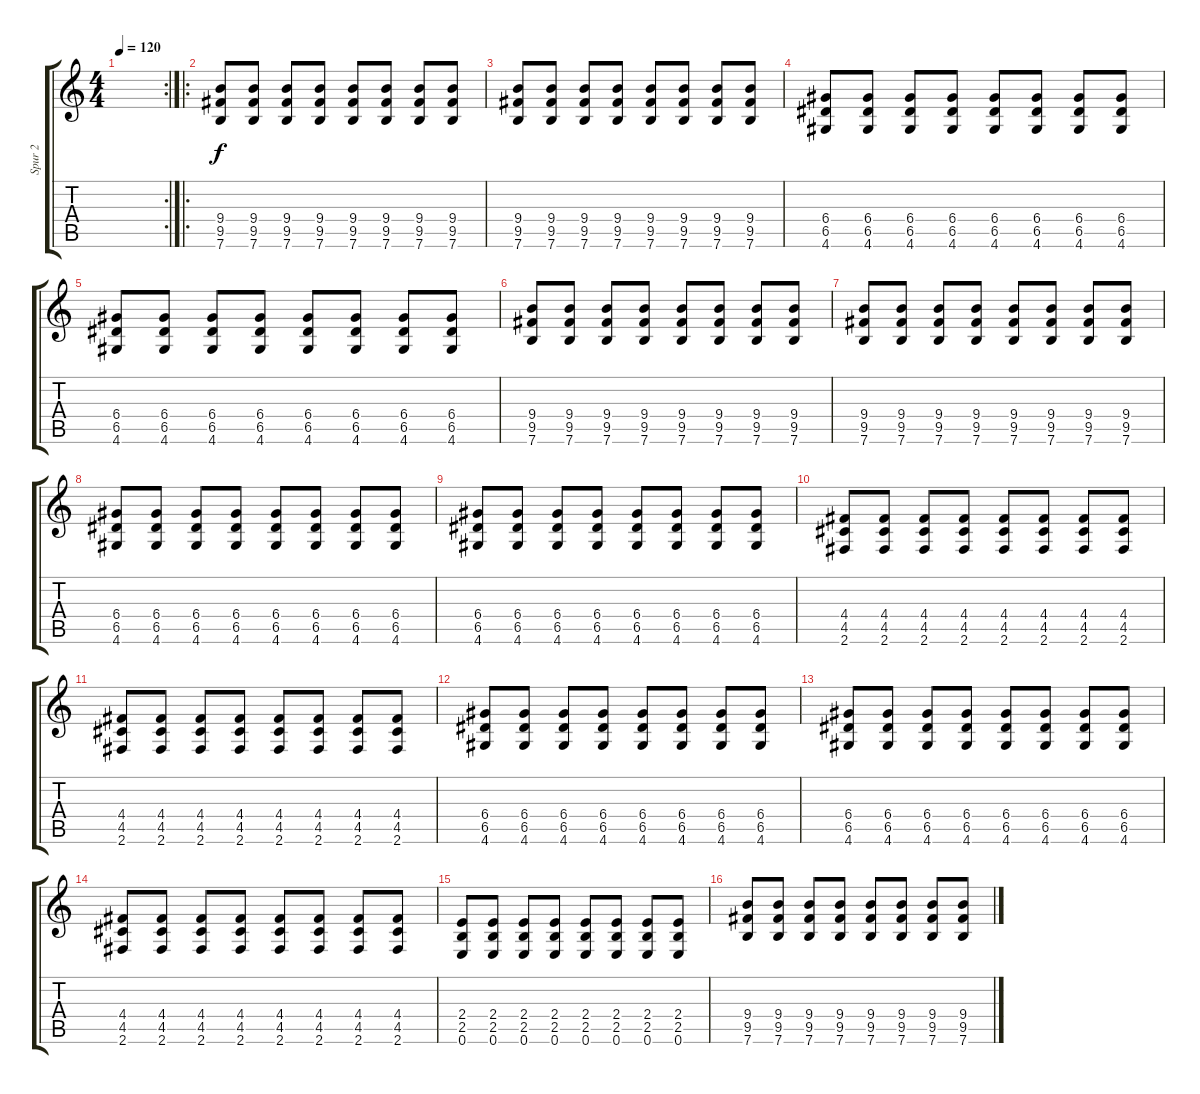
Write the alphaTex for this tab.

\track ("Spur 2" "Spur 2") {instrument distortionguitar}
\staff {score tabs}
\tuning (E4 B3 G3 D3 A2 E2) {hide}
\rc 2
\ts (4 4)
\tempo 120
\clef g2
\ks c
|
\ro
(9.4 9.5 7.6).8 (9.4 9.5 7.6).8 (9.4 9.5 7.6).8 (9.4 9.5 7.6).8 (9.4 9.5 7.6).8 (9.4 9.5 7.6).8 (9.4 9.5 7.6).8 (9.4 9.5 7.6).8 |
(9.4 9.5 7.6).8 (9.4 9.5 7.6).8 (9.4 9.5 7.6).8 (9.4 9.5 7.6).8 (9.4 9.5 7.6).8 (9.4 9.5 7.6).8 (9.4 9.5 7.6).8 (9.4 9.5 7.6).8 |
(6.4 6.5 4.6).8 (6.4 6.5 4.6).8 (6.4 6.5 4.6).8 (6.4 6.5 4.6).8 (6.4 6.5 4.6).8 (6.4 6.5 4.6).8 (6.4 6.5 4.6).8 (6.4 6.5 4.6).8 |
(6.4 6.5 4.6).8 (6.4 6.5 4.6).8 (6.4 6.5 4.6).8 (6.4 6.5 4.6).8 (6.4 6.5 4.6).8 (6.4 6.5 4.6).8 (6.4 6.5 4.6).8 (6.4 6.5 4.6).8 |
(9.4 9.5 7.6).8 (9.4 9.5 7.6).8 (9.4 9.5 7.6).8 (9.4 9.5 7.6).8 (9.4 9.5 7.6).8 (9.4 9.5 7.6).8 (9.4 9.5 7.6).8 (9.4 9.5 7.6).8 |
(9.4 9.5 7.6).8 (9.4 9.5 7.6).8 (9.4 9.5 7.6).8 (9.4 9.5 7.6).8 (9.4 9.5 7.6).8 (9.4 9.5 7.6).8 (9.4 9.5 7.6).8 (9.4 9.5 7.6).8 |
(6.4 6.5 4.6).8 (6.4 6.5 4.6).8 (6.4 6.5 4.6).8 (6.4 6.5 4.6).8 (6.4 6.5 4.6).8 (6.4 6.5 4.6).8 (6.4 6.5 4.6).8 (6.4 6.5 4.6).8 |
(6.4 6.5 4.6).8 (6.4 6.5 4.6).8 (6.4 6.5 4.6).8 (6.4 6.5 4.6).8 (6.4 6.5 4.6).8 (6.4 6.5 4.6).8 (6.4 6.5 4.6).8 (6.4 6.5 4.6).8 |
(4.4 4.5 2.6).8 (4.4 4.5 2.6).8 (4.4 4.5 2.6).8 (4.4 4.5 2.6).8 (4.4 4.5 2.6).8 (4.4 4.5 2.6).8 (4.4 4.5 2.6).8 (4.4 4.5 2.6).8 |
(4.4 4.5 2.6).8 (4.4 4.5 2.6).8 (4.4 4.5 2.6).8 (4.4 4.5 2.6).8 (4.4 4.5 2.6).8 (4.4 4.5 2.6).8 (4.4 4.5 2.6).8 (4.4 4.5 2.6).8 |
(6.4 6.5 4.6).8 (6.4 6.5 4.6).8 (6.4 6.5 4.6).8 (6.4 6.5 4.6).8 (6.4 6.5 4.6).8 (6.4 6.5 4.6).8 (6.4 6.5 4.6).8 (6.4 6.5 4.6).8 |
(6.4 6.5 4.6).8 (6.4 6.5 4.6).8 (6.4 6.5 4.6).8 (6.4 6.5 4.6).8 (6.4 6.5 4.6).8 (6.4 6.5 4.6).8 (6.4 6.5 4.6).8 (6.4 6.5 4.6).8 |
(4.4 4.5 2.6).8 (4.4 4.5 2.6).8 (4.4 4.5 2.6).8 (4.4 4.5 2.6).8 (4.4 4.5 2.6).8 (4.4 4.5 2.6).8 (4.4 4.5 2.6).8 (4.4 4.5 2.6).8 |
(2.4 2.5 0.6).8 (2.4 2.5 0.6).8 (2.4 2.5 0.6).8 (2.4 2.5 0.6).8 (2.4 2.5 0.6).8 (2.4 2.5 0.6).8 (2.4 2.5 0.6).8 (2.4 2.5 0.6).8 |
(9.4 9.5 7.6).8 (9.4 9.5 7.6).8 (9.4 9.5 7.6).8 (9.4 9.5 7.6).8 (9.4 9.5 7.6).8 (9.4 9.5 7.6).8 (9.4 9.5 7.6).8 (9.4 9.5 7.6).8
